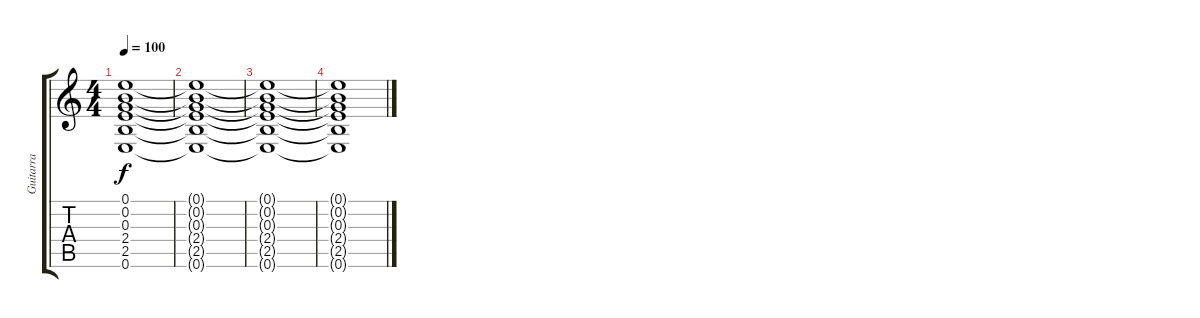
\track ("Guitarra" "Guitarra") {instrument distortionguitar}
\staff {score tabs}
\tuning (E4 B3 G3 D3 A2 E2) {hide}
\ts (4 4)
\tempo 100
\clef g2
\ks c
(0.1 0.2 0.3 2.4 2.5 0.6).1{dy f} |
(0.1{t} 0.2{t} 0.3{t} 2.4{t} 2.5{t} 0.6{t}).1 |
(0.1{t} 0.2{t} 0.3{t} 2.4{t} 2.5{t} 0.6{t}).1 |
(0.1{t} 0.2{t} 0.3{t} 2.4{t} 2.5{t} 0.6{t}).1
